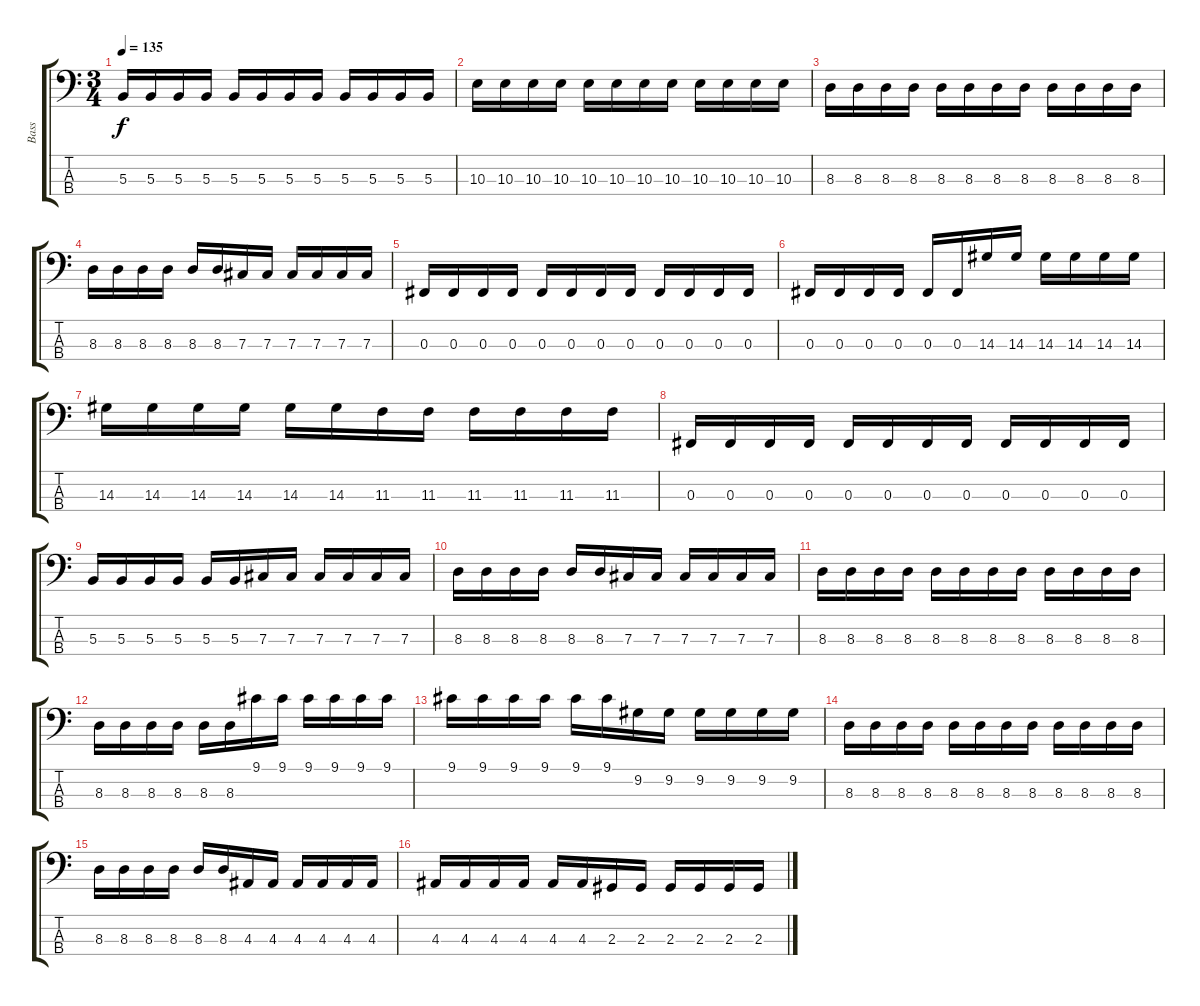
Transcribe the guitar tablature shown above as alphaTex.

\track ("Bass" "Bass") {mute instrument electricbassfinger}
\staff {score tabs}
\tuning (E2 B1 Gb1 Db1) {hide}
\ts (3 4)
\tempo 135
\clef f4
\ks c
5.3.16{dy f} 5.3.16 5.3.16 5.3.16 5.3.16 5.3.16 5.3.16 5.3.16 5.3.16 5.3.16 5.3.16 5.3.16 |
10.3.16 10.3.16 10.3.16 10.3.16 10.3.16 10.3.16 10.3.16 10.3.16 10.3.16 10.3.16 10.3.16 10.3.16 |
8.3.16 8.3.16 8.3.16 8.3.16 8.3.16 8.3.16 8.3.16 8.3.16 8.3.16 8.3.16 8.3.16 8.3.16 |
8.3.16 8.3.16 8.3.16 8.3.16 8.3.16 8.3.16 7.3.16 7.3.16 7.3.16 7.3.16 7.3.16 7.3.16 |
0.3.16 0.3.16 0.3.16 0.3.16 0.3.16 0.3.16 0.3.16 0.3.16 0.3.16 0.3.16 0.3.16 0.3.16 |
0.3.16 0.3.16 0.3.16 0.3.16 0.3.16 0.3.16 14.3.16 14.3.16 14.3.16 14.3.16 14.3.16 14.3.16 |
14.3.16 14.3.16 14.3.16 14.3.16 14.3.16 14.3.16 11.3.16 11.3.16 11.3.16 11.3.16 11.3.16 11.3.16 |
0.3.16 0.3.16 0.3.16 0.3.16 0.3.16 0.3.16 0.3.16 0.3.16 0.3.16 0.3.16 0.3.16 0.3.16 |
5.3.16 5.3.16 5.3.16 5.3.16 5.3.16 5.3.16 7.3.16 7.3.16 7.3.16 7.3.16 7.3.16 7.3.16 |
8.3.16 8.3.16 8.3.16 8.3.16 8.3.16 8.3.16 7.3.16 7.3.16 7.3.16 7.3.16 7.3.16 7.3.16 |
8.3.16 8.3.16 8.3.16 8.3.16 8.3.16 8.3.16 8.3.16 8.3.16 8.3.16 8.3.16 8.3.16 8.3.16 |
8.3.16 8.3.16 8.3.16 8.3.16 8.3.16 8.3.16 9.1.16 9.1.16 9.1.16 9.1.16 9.1.16 9.1.16 |
9.1.16 9.1.16 9.1.16 9.1.16 9.1.16 9.1.16 9.2.16 9.2.16 9.2.16 9.2.16 9.2.16 9.2.16 |
8.3.16 8.3.16 8.3.16 8.3.16 8.3.16 8.3.16 8.3.16 8.3.16 8.3.16 8.3.16 8.3.16 8.3.16 |
8.3.16 8.3.16 8.3.16 8.3.16 8.3.16 8.3.16 4.3.16 4.3.16 4.3.16 4.3.16 4.3.16 4.3.16 |
4.3.16 4.3.16 4.3.16 4.3.16 4.3.16 4.3.16 2.3.16 2.3.16 2.3.16 2.3.16 2.3.16 2.3.16
